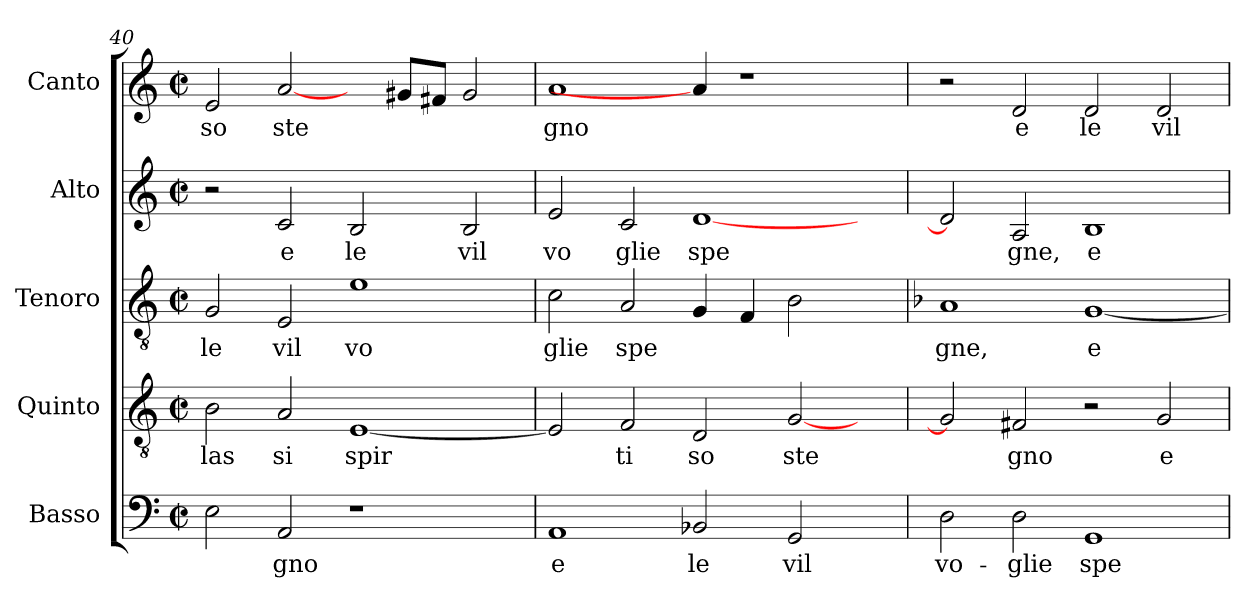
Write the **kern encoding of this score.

**kern	**text	**kern	**text	**kern	**text	**kern	**text	**kern	**text
*part5	*part5	*part4	*part4	*part3	*part3	*part2	*part2	*part1	*part1
*staff5	*staff5	*staff4	*staff4	*staff3	*staff3	*staff2	*staff2	*staff1	*staff1
*I"Basso	*	*I"Quinto	*	*I"Tenoro	*	*I"Alto	*	*I"Canto	*
*clefF4	*	*clefGv2	*	*clefGv2	*	*clefG2	*	*clefG2	*
*k[]	*	*	*	*k[]	*	*	*	*	*
*C:	*	*	*	*C:	*	*	*	*	*
*M2/2	*	*M2/2	*	*M2/2	*	*M2/2	*	*M2/2	*
*met(c|)	*	*met(c|)	*	*met(c|)	*	*met(c|)	*	*met(c|)	*
=40	=40	=40	=40	=40	=40	=40	=40	=40	=40
!	!	!	!LO:LY:b:cj	!	!LO:LY:b:cj	!	!	!	!LO:LY:b:cj
2E\	.	2B\	las	2G/	le	2r	.	2e/	so
!	!LO:LY:b:cj	!	!LO:LY:b:cj	!	!LO:LY:b:cj	!	!LO:LY:b:cj	!	!LO:LY:b
2AA/	-gno	2A/	si	2E/	vil	2c/	e	[2a/	ste
!	!	!	!LO:LY:b	!	!LO:LY:b:cj	!	!LO:LY:b:cj	!	!
1r	.	[<1E	spir	1e	vo	2B/	le	4ryy	.
.	.	.	.	.	.	.	.	8g#/L	.
.	.	.	.	.	.	.	.	8f#/J	.
!	!	!	!	!	!	!	!LO:LY:b:cj	!	!
.	.	.	.	.	.	2B/	vil	2g#/	.
=41	=41	=41	=41	=41	=41	=41	=41	=41	=41
!	!LO:LY:b:cj	!	!	!	!LO:LY:b:cj	!	!LO:LY:b:cj	!	!LO:LY:b:cj
1AA	e	2E/]	.	2c\	glie	2e/	vo	1a	gno
!	!	!	!LO:LY:b:cj	!	!LO:LY:b	!	!LO:LY:b:cj	!	!
.	.	2F/	ti	2A/	spe	2c/	glie	.	.
!	!LO:LY:b:cj	!	!LO:LY:b:cj	!	!	!	!LO:LY:b:cj	!	!
2BB-X/	le	2D/	so	4G/	.	[<1d	spe	4a/]	.
.	.	.	.	4F/	.	.	.	1r	.
!	!LO:LY:b:cj	!	!LO:LY:b	!	!	!	!	!	!
2GG/	vil	[<2G/	ste	2B\	.	.	.	.	.
4ryy	.	4ryy	.	4ryy	.	4ryy	.	.	.
=42	=42	=42	=42	=42	=42	=42	=42	=42	=42
*	*	*	*	*k[b-]	*	*	*	*	*
*	*	*	*	*F:	*	*	*	*	*
!	!LO:LY:b:cj	!	!	!	!LO:LY:b:cj	!	!	!	!
2D\	vo-	2G/]	.	1A	gne,	2d/]	.	2r	.
!	!LO:LY:b:cj	!	!LO:LY:b:cj	!	!	!	!LO:LY:b:cj	!	!LO:LY:b:cj
2D\	-glie	2F#X/	gno	.	.	2A/	gne,	2d/	e
!	!LO:LY:b:cj	!	!	!	!LO:LY:b:rj	!	!LO:LY:b:cj	!	!LO:LY:b:cj
1GG	spe-	2r	.	[<1G	e	1B	e	2d/	le
!	!	!	!LO:LY:b:cj	!	!	!	!	!	!LO:LY:b:cj
.	.	2G/	e	.	.	.	.	2d/	vil
=	=	=	=	=	=	=	=	=	=
*-	*-	*-	*-	*-	*-	*-	*-	*-	*-
